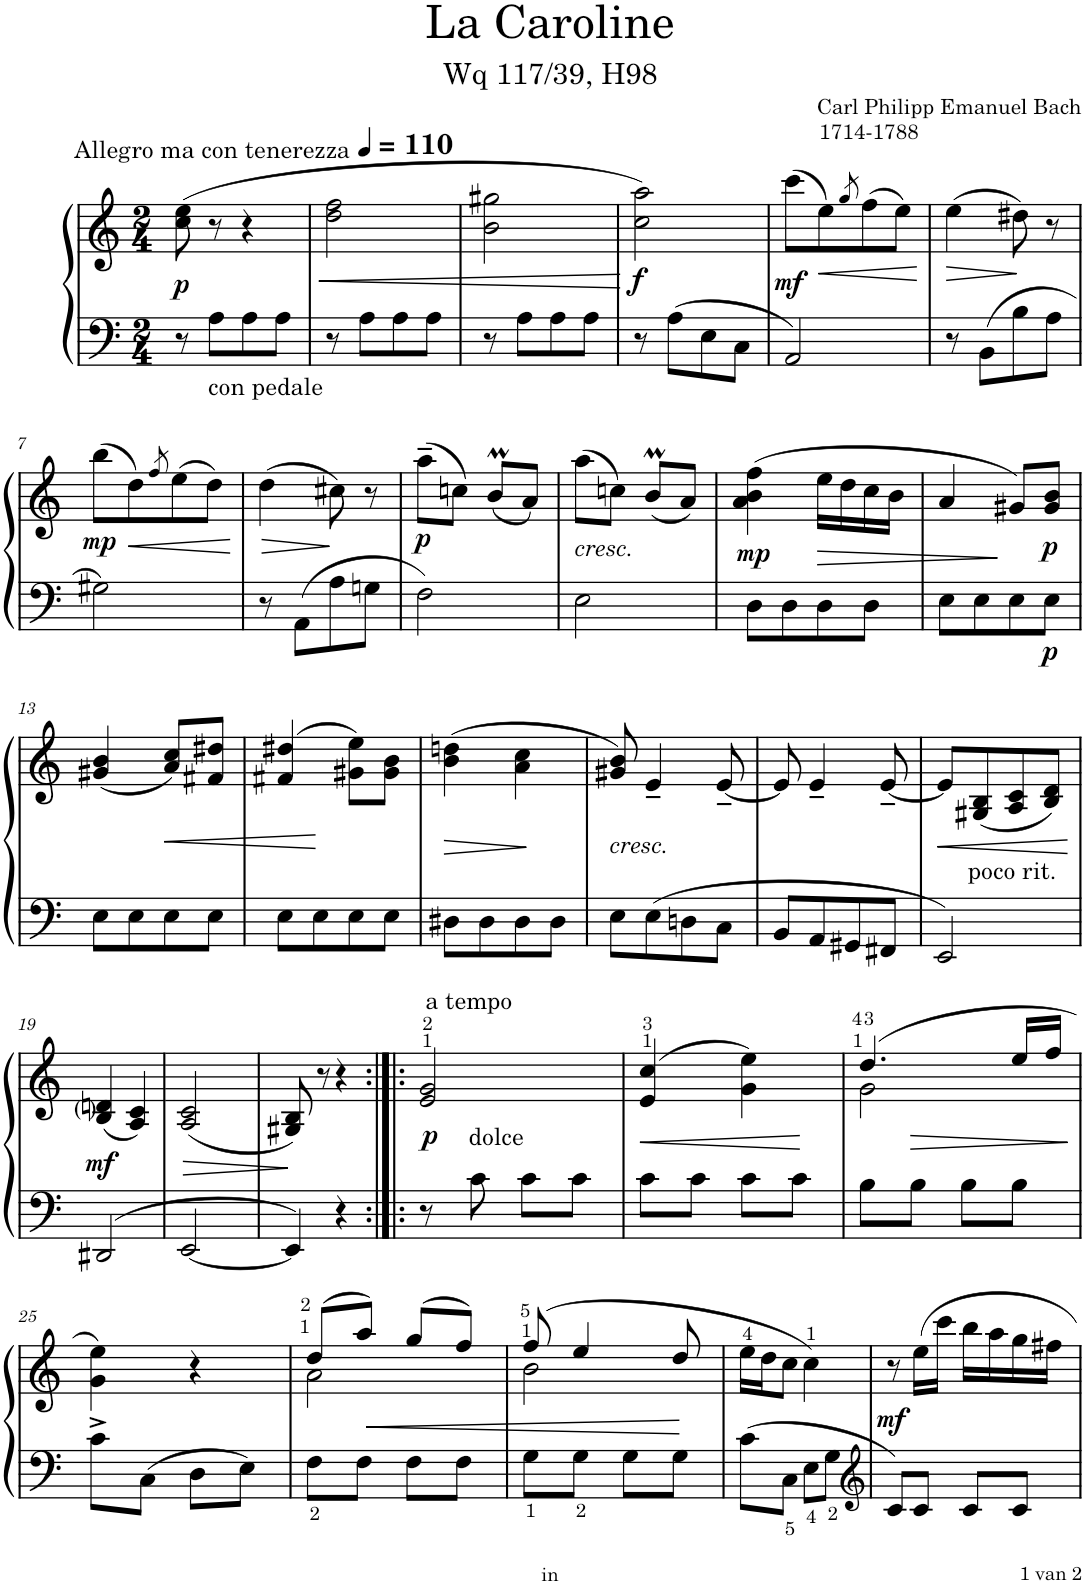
**kern	**kern	**dynam
*part1	*part1	*part1
*staff2	*staff1	*staff1/2
*I"Piano	*	*
*I'Pno.	*	*
*clefF4	*clefG2	*
*k[]	*k[]	*
*M2/4	*M2/4	*
*MM110	*MM110	*
=1	=1	=1
!	!LO:TX:a:t=Allegro ma con tenerezza	!
!	!	!LO:DY:b
8r	(8cc\ 8ee\	p
!LO:TX:b:t=con pedale	!	!
8A\L	8r	.
8A\	4r	.
8A\J	.	.
=2	=2	=2
!	!	!LO:HP:b
8r	2dd\ 2ff\	<
8A\L	.	.
8A\	.	.
8A\J	.	.
=3	=3	=3
8r	2b\ 2gg#X\	.
8A\L	.	.
8A\	.	.
8A\J	.	.
.	.	[
=4	=4	=4
!	!	!LO:DY:b
8r	2cc\ 2aa\)	f
8A\L	.	.
8E\	.	.
8C\J	.	.
=5	=5	=5
!	!	!LO:DY:b
2AA/	(8ccc\L	mf
!	!	!LO:HP:b
.	8ee\)	<
.	8qgg/	.
.	(8ff\	.
.	8ee\J)	.
.	.	[
=6	=6	=6
!	!	!LO:HP:b
8r	(4ee\	>
8BB\L	.	.
8B\	8dd#X\)	.
8A\J	8r	]
!!LO:LB:g=z
=7	=7	=7
!	!	!LO:DY:b
2G#X\	(8bb\L	mp
!	!	!LO:HP:b
.	8dd\)	<
.	8qff/	.
.	(8ee\	.
.	8dd\J)	.
.	.	[
=8	=8	=8
!	!	!LO:HP:b
8r	(4dd\	>
8AA\L	.	.
8A\	8cc#X\)	]
8Gn\J	8r	.
=9	=9	=9
!	!	!LO:DY:b
2F\	(8aa~\L	p
.	8ccn\J)	.
.	(<8bm/L	.
.	8a/J)	.
=10	=10	=10
!	!LO:TX:b:i:t=cresc.	!
2E\	(8aa\L	.
.	(<8ccn\J)	.
.	8bm/L	.
.	8a/J)	.
=11	=11	=11
!	!	!LO:DY:b
8D\L	(4a\ 4b\ 4ff\	mp
8D\	.	.
!	!	!LO:HP:b
8D\	16ee\LL	>
.	16dd\	.
8D\J	16cc\	.
.	16b\JJ	.
=12	=12	=12
8E\L	4a/	.
8E\	.	.
8E\	8g#X/L)	]
!	!	!LO:DY:b=2
!	!	!LO:DY:n=1:b
8E\J	8g#/ 8b/J	p p
!!LO:LB:g=z
=13	=13	=13
8E\L	(4g#X/ 4b/	.
8E\	.	.
!	!	!LO:HP:b
8E\	8a/ 8cc/L)	<
8E\J	8f#X/ 8dd#X/J	.
=14	=14	=14
8E\L	(4f#X/ 4dd#X/	.
8E\	.	.
8E\	8g#X\ 8ee\L)	[
8E\J	8g#\ 8b\J	.
=15	=15	=15
!	!	!LO:HP:b
8D#X\L	(4b\ 4ddn\	>
8D#\	.	.
8D#\	4a\ 4cc\	.
8D#\J	.	.
.	.	]
=16	=16	=16
!	!LO:TX:b:i:t=cresc.	!
8E\L	8g#X/ 8b/)	.
8E\	4e~/	.
8Dn\	.	.
8C\J	[<8e~/	.
=17	=17	=17
8BB/L	8e/]	.
8AA/	4e~/	.
8GG#X/	.	.
8FF#X/J	[<8e~/	.
=18	=18	=18
!LO:TX:a:t=poco rit.	!	!
!	!	!LO:HP:b
2EE/	8e/L]	<
.	(8G#X/ 8B/	.
.	8A/ 8c/	.
.	8B/ 8d/J)	.
.	.	[
!!LO:LB:g=z
=19	=19	=19
!	!LO:TX:a:t=( )	!
!	!	!LO:DY:b
2DD#X/	(4B/ 4dn/	mf
.	4A/ 4c/)	.
=20	=20	=20
[2EE/	(2A/ 2c/	.
=21	=21	=21
4EE/]	8G#X/ 8B/)	.
.	8r	.
4r	4r	.
=22:|!|:	=22:|!|:	=22:|!|:
!	!LO:TX:a:t=a tempo	!
!	!	!LO:DY:b
8r	2e/ 2g/	p
!LO:TX:a:t=dolce	!	!
8c\	.	.
8c\L	.	.
8c\J	.	.
=23	=23	=23
!	!	!LO:HP:b
8c\L	(4e/ 4cc/	<
8c\J	.	.
8c\L	4g\ 4ee\)	.
8c\J	.	.
.	.	[
=24	=24	=24
!	!	!LO:HP:b
*	*^	*
8B\L	(4.dd/	2g\	>
8B\J	.	.	.
8B\L	.	.	.
8B\J	16ee/LL	.	.
.	16ff/JJ	.	.
*	*v	*v	*
.	.	]
!!LO:LB:g=z
=25	=25	=25
8c^\L	4g\ 4ee\)	.
8C\J	.	.
8D\L	4r	.
8E\J	.	.
=26	=26	=26
*	*^	*
8F\L	(8dd/L	2a\	.
!	!	!	!LO:HP:b
8F\J	8aa/J)	.	<
8F\L	(8gg/L	.	.
8F\J	8ff/J)	.	.
=27	=27	=27	=27
8G\L	(8ff/	2b\	.
8G\J	4ee/	.	.
8G\L	.	.	.
8G\J	8dd/	.	.
*	*v	*v	*
.	.	[
=28	=28	=28
8c\L	16ee\LL	.
.	16dd\J	.
8C\J	8cc\J	.
8E\L	4cc\)	.
8G\J	.	.
=29	=29	=29
*clefG2	*	*
!	!	!LO:DY:b
8c/L	8r	mf
8c/J	16ee\LL	.
.	16ccc\JJ	.
8c/L	16bb\LL	.
.	16aa\	.
8c/J	16gg\	.
.	16ff#X\JJ	.
=	=	=
*-	*-	*-
